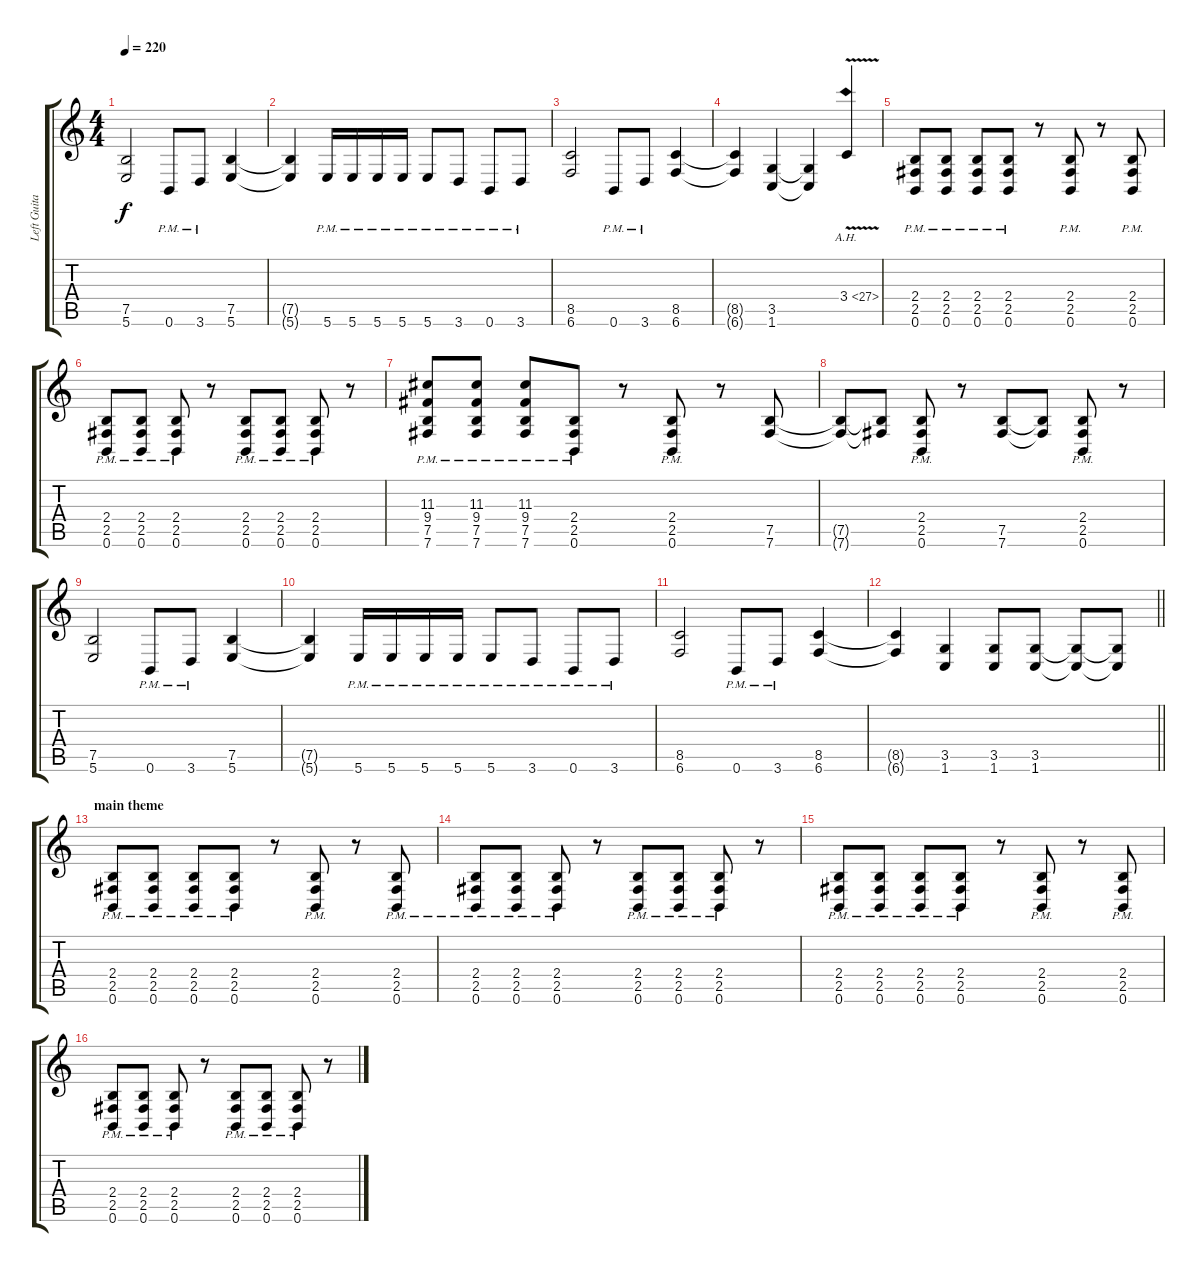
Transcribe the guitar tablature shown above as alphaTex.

\track ("Left Guitar " "Left Guita") {instrument distortionguitar}
\staff {score tabs}
\tuning (B3 Gb3 D3 A2 E2 B1) {hide}
\ts (4 4)
\section ("" "")
\tempo 220
\clef g2
\ks c
(7.5 5.6).2{dy f} 0.6{pm}.8 3.6{pm}.8 (7.5 5.6).4 |
(7.5{t} 5.6{t}).4 5.6{pm}.16 5.6{pm}.16 5.6{pm}.16 5.6{pm}.16 5.6{pm}.8 3.6{pm}.8 0.6{pm}.8 3.6{pm}.8 |
(8.5 6.6).2 0.6{pm}.8 3.6{pm}.8 (8.5 6.6).4 |
(8.5{t} 6.6{t}).4 (3.5 1.6).4 (3.5{t} 1.6{t}).4 3.4{ah 24 v}.4 |
(2.4{pm} 2.5{pm} 0.6{pm}).8 (2.4{pm} 2.5{pm} 0.6{pm}).8 (2.4{pm} 2.5{pm} 0.6{pm}).8 (2.4{pm} 2.5{pm} 0.6{pm}).8 r.8 (2.4{pm} 2.5{pm} 0.6{pm}).8 r.8 (2.4{pm} 2.5{pm} 0.6{pm}).8 |
(2.4{pm} 2.5{pm} 0.6{pm}).8 (2.4{pm} 2.5{pm} 0.6{pm}).8 (2.4{pm} 2.5{pm} 0.6{pm}).8 r.8 (2.4{pm} 2.5{pm} 0.6{pm}).8 (2.4{pm} 2.5{pm} 0.6{pm}).8 (2.4{pm} 2.5{pm} 0.6{pm}).8 r.8 |
(11.3 9.4{pm} 7.5{pm} 7.6{pm}).8 (11.3 9.4{pm} 7.5{pm} 7.6{pm}).8 (11.3 9.4{pm} 7.5{pm} 7.6{pm}).8 (2.4{pm} 2.5{pm} 0.6{pm}).8 r.8 (2.4{pm} 2.5{pm} 0.6{pm}).8 r.8 (7.5 7.6).8 |
(7.5{t} 7.6{t}).8 (7.5{t} 7.6{t}).8 (2.4{pm} 2.5{pm} 0.6{pm}).8 r.8 (7.5 7.6).8 (7.5{t} 7.6{t}).8 (2.4{pm} 2.5{pm} 0.6{pm}).8 r.8 |
(7.5 5.6).2 0.6{pm}.8 3.6{pm}.8 (7.5 5.6).4 |
(7.5{t} 5.6{t}).4 5.6{pm}.16 5.6{pm}.16 5.6{pm}.16 5.6{pm}.16 5.6{pm}.8 3.6{pm}.8 0.6{pm}.8 3.6{pm}.8 |
(8.5 6.6).2 0.6{pm}.8 3.6{pm}.8 (8.5 6.6).4 |
\barLineRight lightlight
(8.5{t} 6.6{t}).4 (3.5 1.6).4 (3.5 1.6).8 (3.5 1.6).8 (3.5{t} 1.6{t}).8 (3.5{t} 1.6{t}).8 |
\section ("" "main theme")
(2.4{pm} 2.5{pm} 0.6{pm}).8 (2.4{pm} 2.5{pm} 0.6{pm}).8 (2.4{pm} 2.5{pm} 0.6{pm}).8 (2.4{pm} 2.5{pm} 0.6{pm}).8 r.8 (2.4{pm} 2.5{pm} 0.6{pm}).8 r.8 (2.4{pm} 2.5{pm} 0.6{pm}).8 |
(2.4{pm} 2.5{pm} 0.6{pm}).8 (2.4{pm} 2.5{pm} 0.6{pm}).8 (2.4{pm} 2.5{pm} 0.6{pm}).8 r.8 (2.4{pm} 2.5{pm} 0.6{pm}).8 (2.4{pm} 2.5{pm} 0.6{pm}).8 (2.4{pm} 2.5{pm} 0.6{pm}).8 r.8 |
(2.4{pm} 2.5{pm} 0.6{pm}).8 (2.4{pm} 2.5{pm} 0.6{pm}).8 (2.4{pm} 2.5{pm} 0.6{pm}).8 (2.4{pm} 2.5{pm} 0.6{pm}).8 r.8 (2.4{pm} 2.5{pm} 0.6{pm}).8 r.8 (2.4{pm} 2.5{pm} 0.6{pm}).8 |
(2.4{pm} 2.5{pm} 0.6{pm}).8 (2.4{pm} 2.5{pm} 0.6{pm}).8 (2.4{pm} 2.5{pm} 0.6{pm}).8 r.8 (2.4{pm} 2.5{pm} 0.6{pm}).8 (2.4{pm} 2.5{pm} 0.6{pm}).8 (2.4{pm} 2.5{pm} 0.6{pm}).8 r.8
